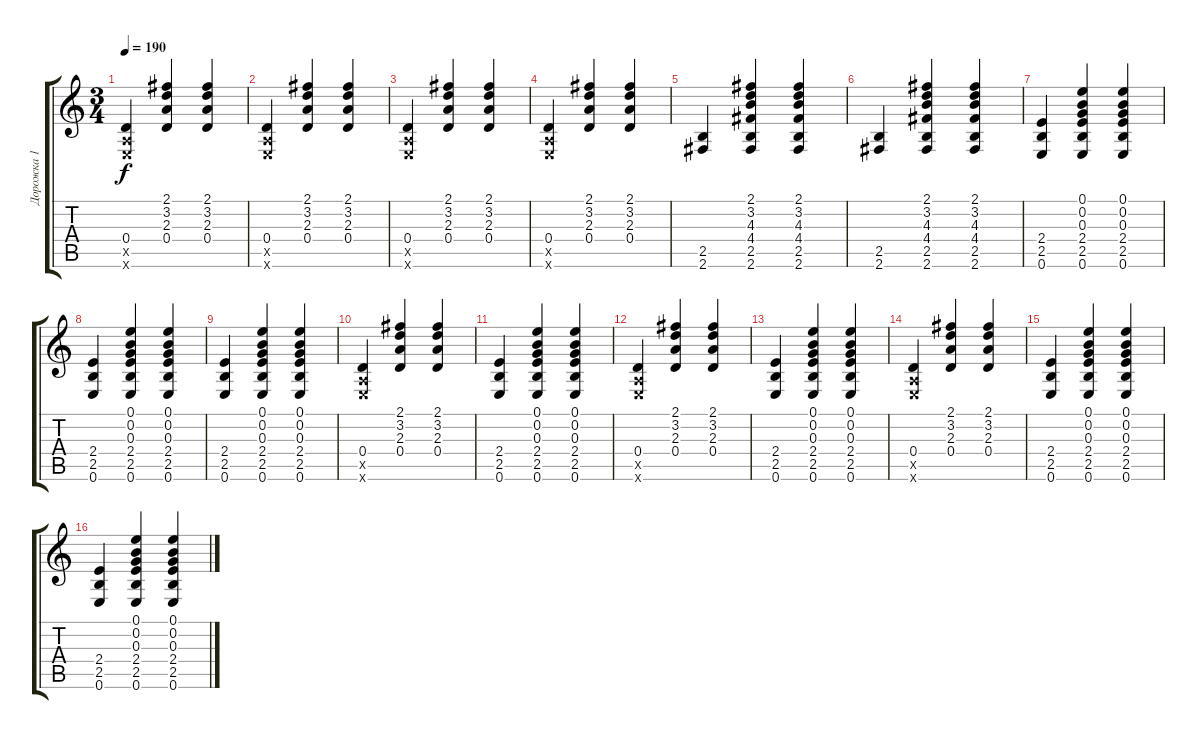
\track ("Дорожка 1" "Дорожка 1") {instrument acousticguitarsteel}
\staff {score tabs}
\tuning (E4 B3 G3 D3 A2 E2) {hide}
\ts (3 4)
\tempo 190
\clef g2
\ks c
(0.4 0.5{x} 0.6{x}).4{dy f} (2.1 3.2 2.3 0.4).4 (2.1 3.2 2.3 0.4).4 |
(0.4 0.5{x} 0.6{x}).4 (2.1 3.2 2.3 0.4).4 (2.1 3.2 2.3 0.4).4 |
(0.4 0.5{x} 0.6{x}).4 (2.1 3.2 2.3 0.4).4 (2.1 3.2 2.3 0.4).4 |
(0.4 0.5{x} 0.6{x}).4 (2.1 3.2 2.3 0.4).4 (2.1 3.2 2.3 0.4).4 |
(2.5 2.6).4 (2.1 3.2 4.3 4.4 2.5 2.6).4 (2.1 3.2 4.3 4.4 2.5 2.6).4 |
(2.5 2.6).4 (2.1 3.2 4.3 4.4 2.5 2.6).4 (2.1 3.2 4.3 4.4 2.5 2.6).4 |
(2.4 2.5 0.6).4 (0.1 0.2 0.3 2.4 2.5 0.6).4 (0.1 0.2 0.3 2.4 2.5 0.6).4 |
(2.4 2.5 0.6).4 (0.1 0.2 0.3 2.4 2.5 0.6).4 (0.1 0.2 0.3 2.4 2.5 0.6).4 |
(2.4 2.5 0.6).4 (0.1 0.2 0.3 2.4 2.5 0.6).4 (0.1 0.2 0.3 2.4 2.5 0.6).4 |
(0.4 0.5{x} 0.6{x}).4 (2.1 3.2 2.3 0.4).4 (2.1 3.2 2.3 0.4).4 |
(2.4 2.5 0.6).4 (0.1 0.2 0.3 2.4 2.5 0.6).4 (0.1 0.2 0.3 2.4 2.5 0.6).4 |
(0.4 0.5{x} 0.6{x}).4 (2.1 3.2 2.3 0.4).4 (2.1 3.2 2.3 0.4).4 |
(2.4 2.5 0.6).4 (0.1 0.2 0.3 2.4 2.5 0.6).4 (0.1 0.2 0.3 2.4 2.5 0.6).4 |
(0.4 0.5{x} 0.6{x}).4 (2.1 3.2 2.3 0.4).4 (2.1 3.2 2.3 0.4).4 |
(2.4 2.5 0.6).4 (0.1 0.2 0.3 2.4 2.5 0.6).4 (0.1 0.2 0.3 2.4 2.5 0.6).4 |
(2.4 2.5 0.6).4 (0.1 0.2 0.3 2.4 2.5 0.6).4 (0.1 0.2 0.3 2.4 2.5 0.6).4
